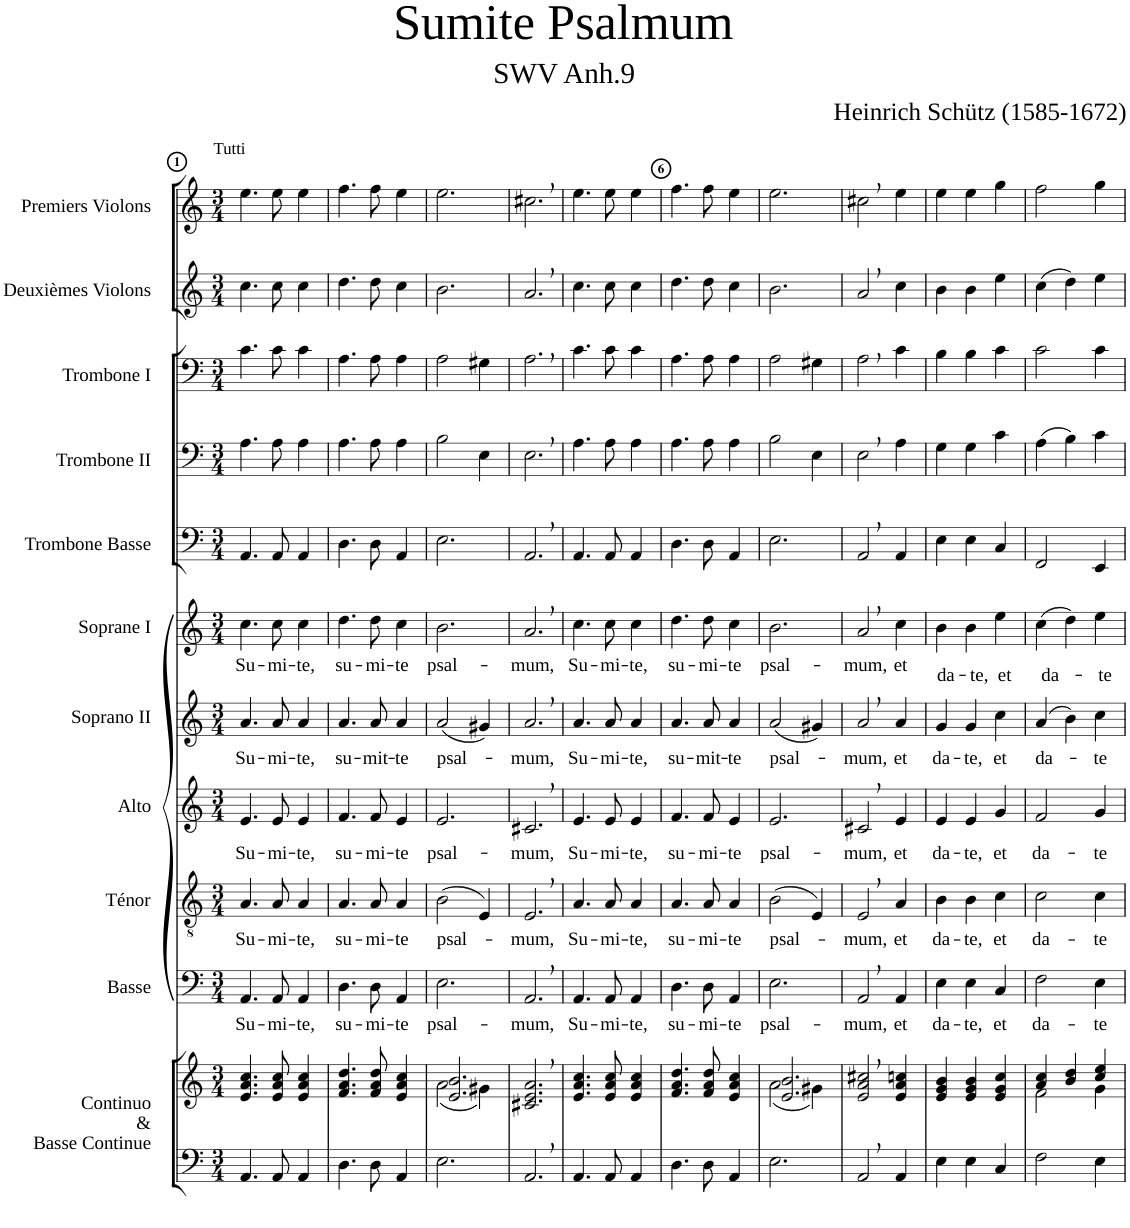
**kern	**kern	**kern	**text	**kern	**text	**kern	**text	**kern	**text	**kern	**text	**kern	**kern	**kern	**kern	**kern
*part11	*part11	*part10	*part10	*part9	*part9	*part8	*part8	*part7	*part7	*part6	*part6	*part5	*part4	*part3	*part2	*part1
*staff12	*staff11	*staff10	*staff10	*staff9	*staff9	*staff8	*staff8	*staff7	*staff7	*staff6	*staff6	*staff5	*staff4	*staff3	*staff2	*staff1
*I"Continuo &amp; Basse Continue	*	*I"Basse	*	*I"Ténor	*	*I"Alto	*	*I"Soprano II	*	*I"Soprane I	*	*I"Trombone Basse	*I"Trombone II	*I"Trombone I	*I"Deuxièmes Violons	*I"Premiers Violons
*I'Cont; &amp; BC	*	*I'B.	*	*I'T.	*	*I'Alt.	*	*I'S.II	*	*I'S. I	*	*I'Trb. B.	*I'Trb.II	*I'Trb.I	*I'Vlns. 2	*I'Vlns. 1
*clefF4	*clefG2	*clefF4	*	*clefGv2	*	*clefG2	*	*clefG2	*	*clefG2	*	*clefF4	*clefF4	*clefF4	*clefG2	*clefG2
*k[]	*k[]	*k[]	*	*k[]	*	*k[]	*	*k[]	*	*k[]	*	*k[]	*k[]	*k[]	*k[]	*k[]
*M3/4	*M3/4	*M3/4	*	*M3/4	*	*M3/4	*	*M3/4	*	*M3/4	*	*M3/4	*M3/4	*M3/4	*M3/4	*M3/4
=1	=1	=1	=1	=1	=1	=1	=1	=1	=1	=1	=1	=1	=1	=1	=1	=1
!	!	!	!	!	!	!	!	!	!	!	!	!	!	!	!	!LO:TX:a:t=Tutti
!	!	!	!LO:LY:b	!	!LO:LY:b	!	!LO:LY:b	!	!LO:LY:b	!	!LO:LY:b	!	!	!	!	!
4.AA/	4.e/ 4.a/ 4.cc/	4.AA/	Su-	4.A/	Su-	4.e/	Su-	4.a/	Su-	4.cc\	Su-	4.AA/	4.A\	4.c\	4.cc\	4.ee\
!	!	!	!LO:LY:b	!	!LO:LY:b	!	!LO:LY:b	!	!LO:LY:b	!	!LO:LY:b	!	!	!	!	!
8AA/	8e/ 8a/ 8cc/	8AA/	-mi-	8A/	-mi-	8e/	-mi-	8a/	-mi-	8cc\	-mi-	8AA/	8A\	8c\	8cc\	8ee\
!	!	!	!LO:LY:b	!	!LO:LY:b	!	!LO:LY:b	!	!LO:LY:b	!	!LO:LY:b	!	!	!	!	!
4AA/	4e/ 4a/ 4cc/	4AA/	-te,	4A/	-te,	4e/	-te,	4a/	-te,	4cc\	-te,	4AA/	4A\	4c\	4cc\	4ee\
=2	=2	=2	=2	=2	=2	=2	=2	=2	=2	=2	=2	=2	=2	=2	=2	=2
!	!	!	!LO:LY:b	!	!LO:LY:b	!	!LO:LY:b	!	!LO:LY:b	!	!LO:LY:b	!	!	!	!	!
4.D\	4.f/ 4.a/ 4.dd/	4.D\	su-	4.A/	su-	4.f/	su-	4.a/	su-	4.dd\	su-	4.D\	4.A\	4.A\	4.dd\	4.ff\
!	!	!	!LO:LY:b	!	!LO:LY:b	!	!LO:LY:b	!	!LO:LY:b	!	!LO:LY:b	!	!	!	!	!
8D\	8f/ 8a/ 8dd/	8D\	-mi-	8A/	-mi-	8f/	-mi-	8a/	-mit-	8dd\	-mi-	8D\	8A\	8A\	8dd\	8ff\
!	!	!	!LO:LY:b	!	!LO:LY:b	!	!LO:LY:b	!	!LO:LY:b	!	!LO:LY:b	!	!	!	!	!
4AA/	4e/ 4a/ 4cc/	4AA/	-te	4A/	-te	4e/	-te	4a/	-te	4cc\	-te	4AA/	4A\	4A\	4cc\	4ee\
=3	=3	=3	=3	=3	=3	=3	=3	=3	=3	=3	=3	=3	=3	=3	=3	=3
*	*^	*	*	*	*	*	*	*	*	*	*	*	*	*	*	*
!	!	!	!	!LO:LY:b	!	!LO:LY:b	!	!LO:LY:b	!	!LO:LY:b	!	!LO:LY:b	!	!	!	!	!
2.E\	2.e/ 2.b/	(2a\	2.E\	psal-	(2B\	psal-	2.e/	psal-	(2a/	psal-	2.b\	psal-	2.E\	2B\	2A\	2.b\	2.ee\
.	.	4g#X\)	.	.	4E/)	.	.	.	4g#X/)	.	.	.	.	4E\	4G#X\	.	.
=4	=4	=4	=4	=4	=4	=4	=4	=4	=4	=4	=4	=4	=4	=4	=4	=4	=4
!	!	!	!	!LO:LY:b	!	!LO:LY:b	!	!LO:LY:b	!	!LO:LY:b	!	!LO:LY:b	!	!	!	!	!
*	*v	*v	*	*	*	*	*	*	*	*	*	*	*	*	*	*	*
2.AA,/	2.c#X/, 2.e/, 2.a/,	2.AA,/	-mum,	2.E,/	-mum,	2.c#X,/	-mum,	2.a,/	-mum,	2.a,/	-mum,	2.AA,/	2.E,\	2.A,\	2.a,/	2.cc#X,\
=5	=5	=5	=5	=5	=5	=5	=5	=5	=5	=5	=5	=5	=5	=5	=5	=5
!	!	!	!LO:LY:b	!	!LO:LY:b	!	!LO:LY:b	!	!LO:LY:b	!	!LO:LY:b	!	!	!	!	!
4.AA/	4.e/ 4.a/ 4.cc/	4.AA/	Su-	4.A/	Su-	4.e/	Su-	4.a/	Su-	4.cc\	Su-	4.AA/	4.A\	4.c\	4.cc\	4.ee\
!	!	!	!LO:LY:b	!	!LO:LY:b	!	!LO:LY:b	!	!LO:LY:b	!	!LO:LY:b	!	!	!	!	!
8AA/	8e/ 8a/ 8cc/	8AA/	-mi-	8A/	-mi-	8e/	-mi-	8a/	-mi-	8cc\	-mi-	8AA/	8A\	8c\	8cc\	8ee\
!	!	!	!LO:LY:b	!	!LO:LY:b	!	!LO:LY:b	!	!LO:LY:b	!	!LO:LY:b	!	!	!	!	!
4AA/	4e/ 4a/ 4cc/	4AA/	-te,	4A/	-te,	4e/	-te,	4a/	-te,	4cc\	-te,	4AA/	4A\	4c\	4cc\	4ee\
=6	=6	=6	=6	=6	=6	=6	=6	=6	=6	=6	=6	=6	=6	=6	=6	=6
!	!	!	!LO:LY:b	!	!LO:LY:b	!	!LO:LY:b	!	!LO:LY:b	!	!LO:LY:b	!	!	!	!	!
4.D\	4.f/ 4.a/ 4.dd/	4.D\	su-	4.A/	su-	4.f/	su-	4.a/	su-	4.dd\	su-	4.D\	4.A\	4.A\	4.dd\	4.ff\
!	!	!	!LO:LY:b	!	!LO:LY:b	!	!LO:LY:b	!	!LO:LY:b	!	!LO:LY:b	!	!	!	!	!
8D\	8f/ 8a/ 8dd/	8D\	-mi-	8A/	-mi-	8f/	-mi-	8a/	-mit-	8dd\	-mi-	8D\	8A\	8A\	8dd\	8ff\
!	!	!	!LO:LY:b	!	!LO:LY:b	!	!LO:LY:b	!	!LO:LY:b	!	!LO:LY:b	!	!	!	!	!
4AA/	4e/ 4a/ 4cc/	4AA/	-te	4A/	-te	4e/	-te	4a/	-te	4cc\	-te	4AA/	4A\	4A\	4cc\	4ee\
=7	=7	=7	=7	=7	=7	=7	=7	=7	=7	=7	=7	=7	=7	=7	=7	=7
*	*^	*	*	*	*	*	*	*	*	*	*	*	*	*	*	*
!	!	!	!	!LO:LY:b	!	!LO:LY:b	!	!LO:LY:b	!	!LO:LY:b	!	!LO:LY:b	!	!	!	!	!
2.E\	2.e/ 2.b/	(2a\	2.E\	psal-	(2B\	psal-	2.e/	psal-	(2a/	psal-	2.b\	psal-	2.E\	2B\	2A\	2.b\	2.ee\
.	.	4g#X\)	.	.	4E/)	.	.	.	4g#X/)	.	.	.	.	4E\	4G#X\	.	.
=8	=8	=8	=8	=8	=8	=8	=8	=8	=8	=8	=8	=8	=8	=8	=8	=8	=8
!	!	!	!	!LO:LY:b	!	!LO:LY:b	!	!LO:LY:b	!	!LO:LY:b	!	!LO:LY:b	!	!	!	!	!
*	*v	*v	*	*	*	*	*	*	*	*	*	*	*	*	*	*	*
2AA,/	2e/, 2a/, 2cc#X/,	2AA,/	-mum,	2E,/	-mum,	2c#X,/	-mum,	2a,/	-mum,	2a,/	-mum,	2AA,/	2E,\	2A,\	2a,/	2cc#X,\
!	!	!	!LO:LY:b	!	!LO:LY:b	!	!LO:LY:b	!	!LO:LY:b	!	!LO:LY:b	!	!	!	!	!
4AA/	4e/ 4a/ 4ccn/	4AA/	et	4A/	et	4e/	et	4a/	et	4cc\	et	4AA/	4A\	4c\	4cc\	4ee\
=9	=9	=9	=9	=9	=9	=9	=9	=9	=9	=9	=9	=9	=9	=9	=9	=9
!	!	!	!LO:LY:b	!	!LO:LY:b	!	!LO:LY:b	!	!LO:LY:b	!	!LO:LY:b	!	!	!	!	!
4E\	4e/ 4g/ 4b/	4E\	da-	4B\	da-	4e/	da-	4g/	da-	4b\	da-	4E\	4G\	4B\	4b\	4ee\
!	!	!	!LO:LY:b	!	!LO:LY:b	!	!LO:LY:b	!	!LO:LY:b	!	!LO:LY:b	!	!	!	!	!
4E\	4e/ 4g/ 4b/	4E\	-te,	4B\	-te,	4e/	-te,	4g/	-te,	4b\	-te,	4E\	4G\	4B\	4b\	4ee\
!	!	!	!LO:LY:b	!	!LO:LY:b	!	!LO:LY:b	!	!LO:LY:b	!	!LO:LY:b	!	!	!	!	!
4C/	4e/ 4g/ 4cc/	4C/	et	4c\	et	4g/	et	4cc\	et	4ee\	et	4C/	4c\	4c\	4ee\	4gg\
=10	=10	=10	=10	=10	=10	=10	=10	=10	=10	=10	=10	=10	=10	=10	=10	=10
*	*^	*	*	*	*	*	*	*	*	*	*	*	*	*	*	*
!	!	!	!	!LO:LY:b	!	!LO:LY:b	!	!LO:LY:b	!	!LO:LY:b	!	!LO:LY:b	!	!	!	!	!
2F\	4a/ 4cc/	2f\	2F\	da-	2c\	da-	2f/	da-	(4a/	da-	(4cc\	da-	2FF/	(4A\	2c\	(4cc\	2ff\
.	4b/ 4dd/	.	.	.	.	.	.	.	4b\)	.	4dd\)	.	.	4B\)	.	4dd\)	.
!	!	!	!	!LO:LY:b	!	!LO:LY:b	!	!LO:LY:b	!	!LO:LY:b	!	!LO:LY:b	!	!	!	!	!
4E\	4cc/ 4ee/	4g\	4E\	-te	4c\	-te	4g/	-te	4cc\	-te	4ee\	-te	4EE/	4c\	4c\	4ee\	4gg\
*	*v	*v	*	*	*	*	*	*	*	*	*	*	*	*	*	*	*
=	=	=	=	=	=	=	=	=	=	=	=	=	=	=	=	=
*-	*-	*-	*-	*-	*-	*-	*-	*-	*-	*-	*-	*-	*-	*-	*-	*-
